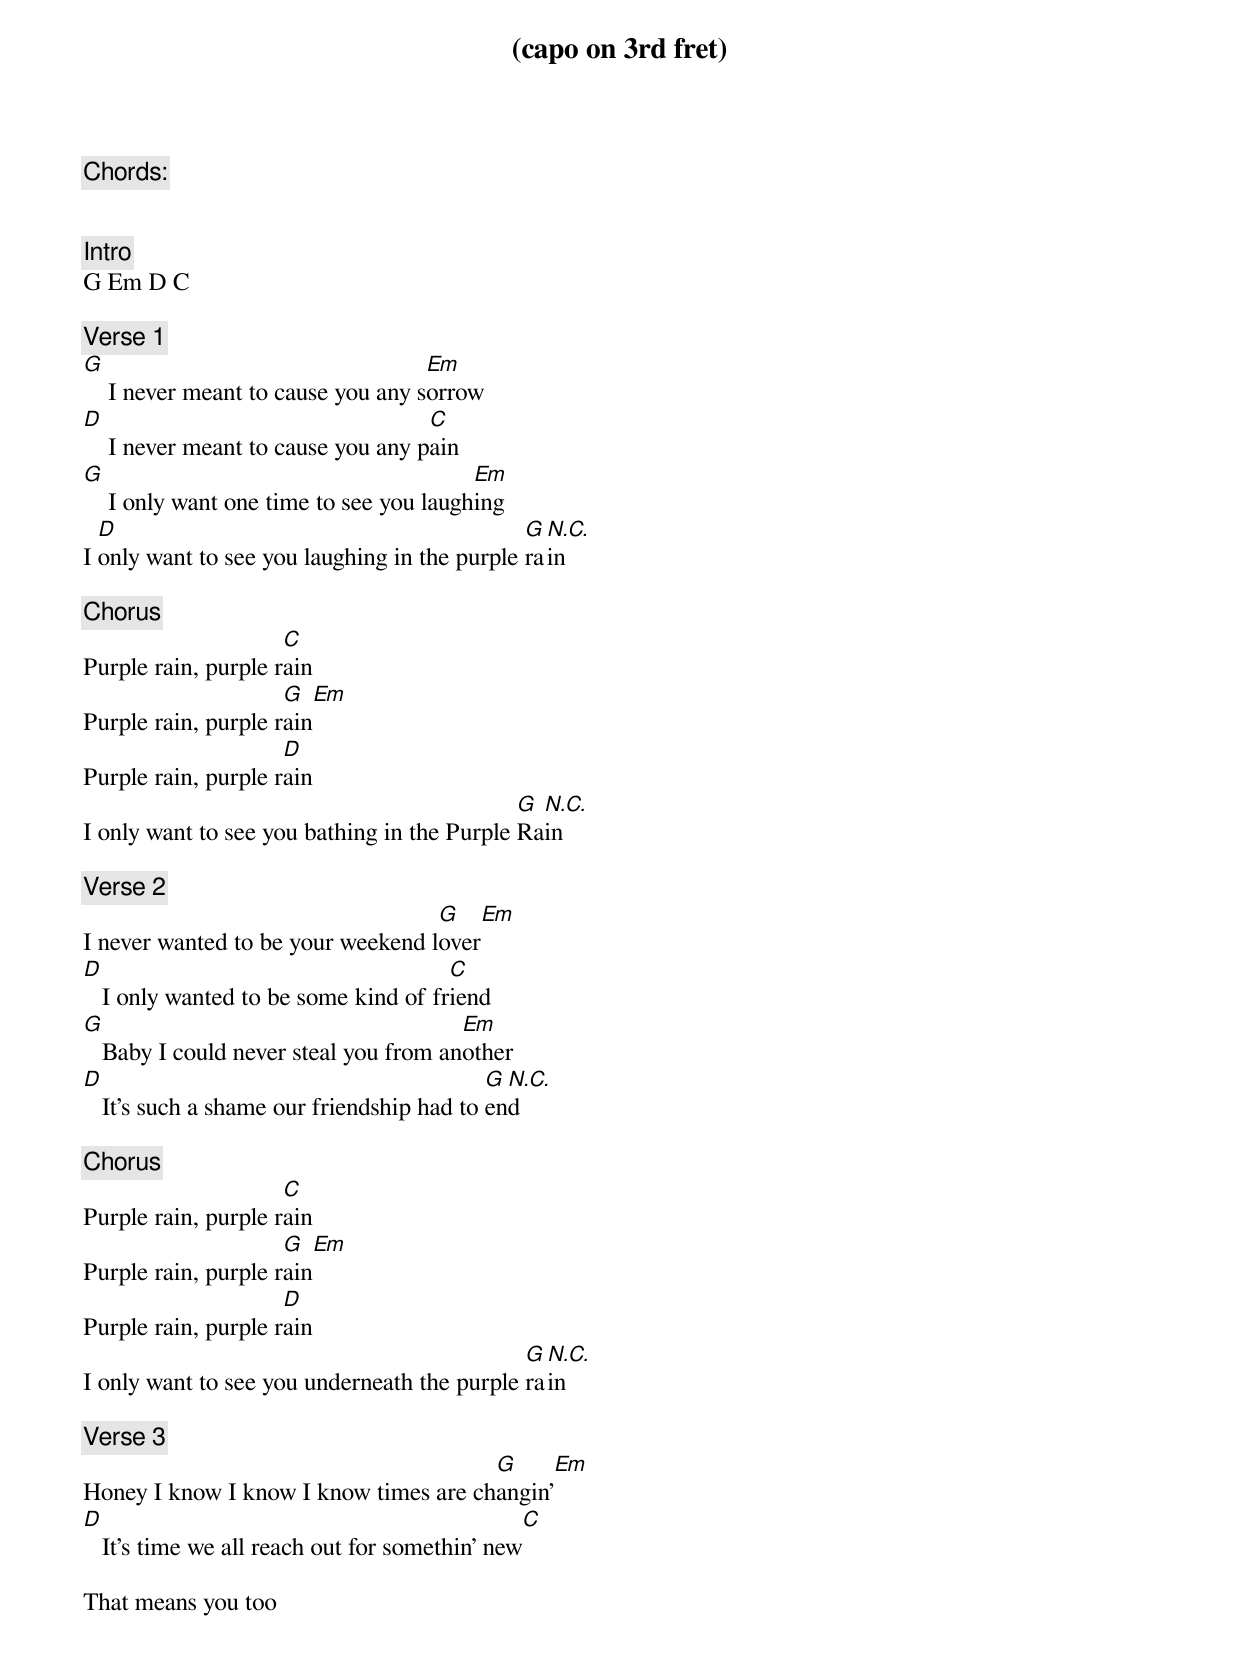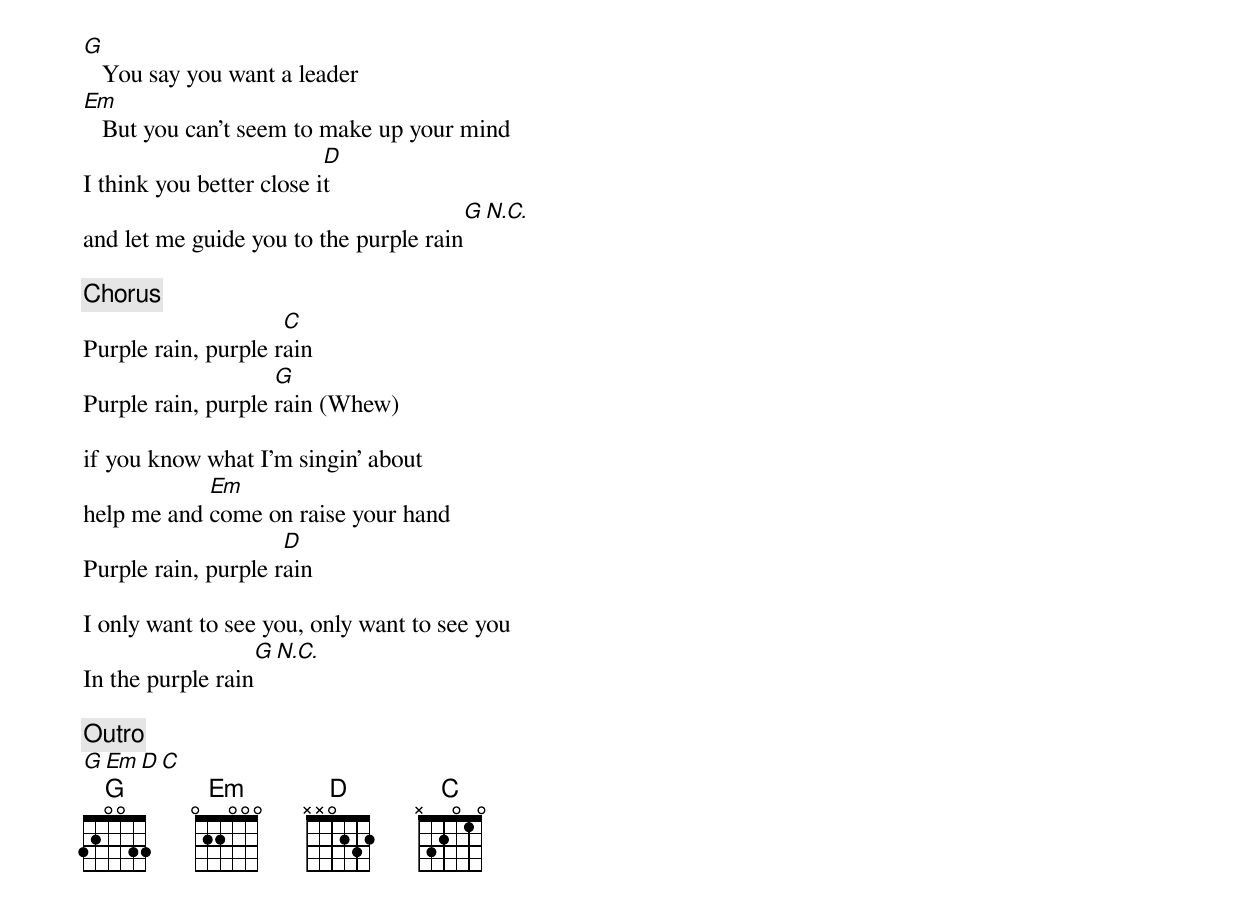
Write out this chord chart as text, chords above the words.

(capo on 3rd fret)

Chords:
G       320033
Em      022000
D       xx0232
C       x32010


[Intro]
G Em D C

[Verse 1]
G                                   Em
    I never meant to cause you any sorrow
D                                   C
    I never meant to cause you any pain
G                                        Em
    I only want one time to see you laughing
  D                                           G N.C.
I only want to see you laughing in the purple rain

[Chorus]
                     C
Purple rain, purple rain
                     G       Em
Purple rain, purple rain
                     D
Purple rain, purple rain
                                             G N.C.
I only want to see you bathing in the Purple Rain

[Verse 2]
                                   G       Em
I never wanted to be your weekend lover
D                                     C
   I only wanted to be some kind of friend
G                                      Em
   Baby I could never steal you from another
D                                          G N.C.
   It's such a shame our friendship had to end

[Chorus]
                     C
Purple rain, purple rain
                     G       Em
Purple rain, purple rain
                     D
Purple rain, purple rain
                                             G N.C.
I only want to see you underneath the purple rain

[Verse 3]
                                       G       Em
Honey I know I know I know times are changin'
D                                              C
   It's time we all reach out for somethin' new

That means you too
G
   You say you want a leader
Em
   But you can't seem to make up your mind
                          D
I think you better close it
                                       G N.C.
and let me guide you to the purple rain

[Chorus]
                     C
Purple rain, purple rain
                    G
Purple rain, purple rain (Whew)

if you know what I'm singin' about
            Em
help me and come on raise your hand
                     D
Purple rain, purple rain

I only want to see you, only want to see you
                  G    N.C.
In the purple rain

[Outro]
G    Em    D    C
